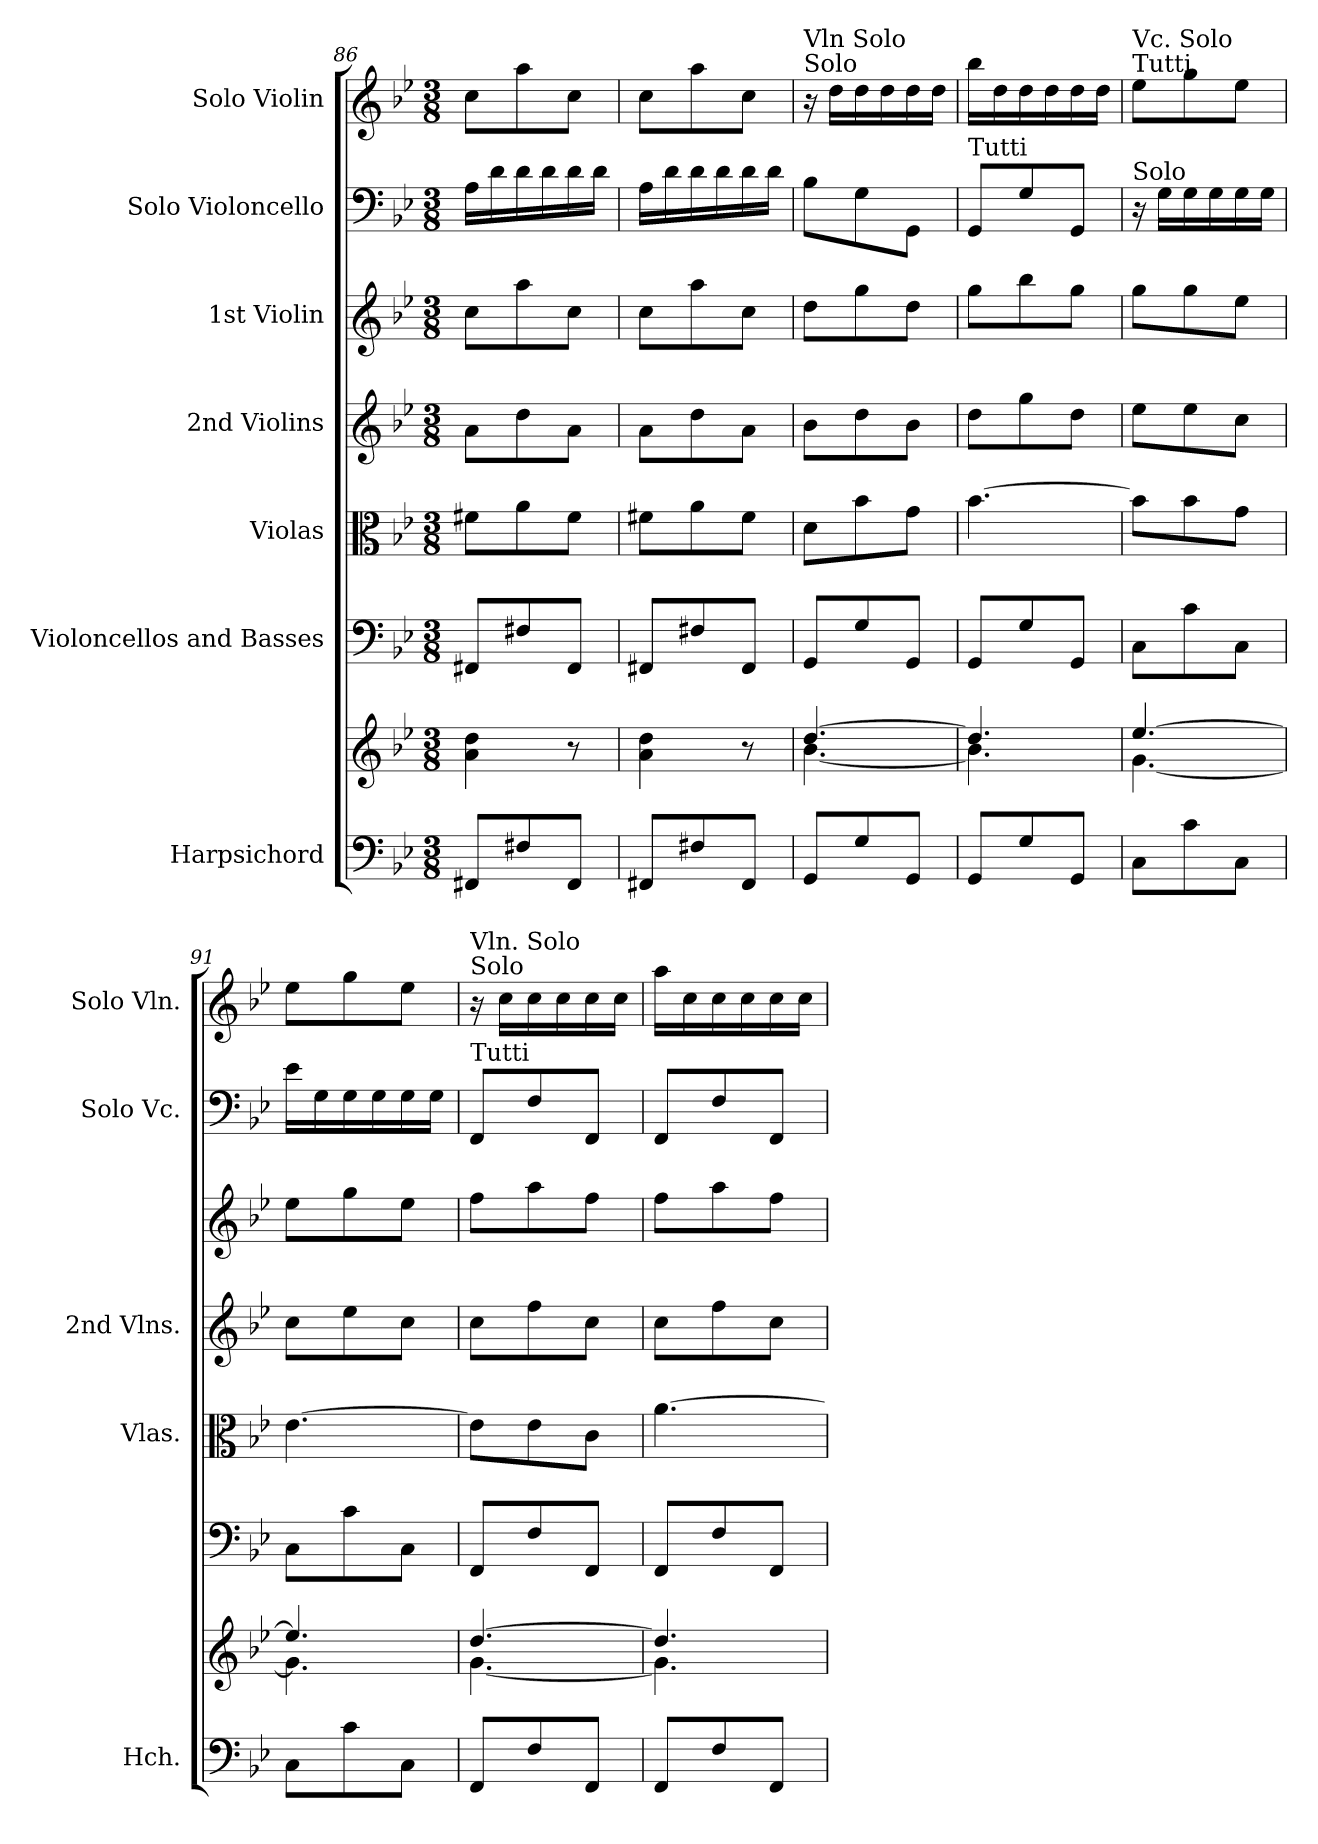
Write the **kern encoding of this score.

**kern	**kern	**kern	**kern	**kern	**kern	**kern	**kern
*part7	*part7	*part6	*part5	*part4	*part3	*part2	*part1
*staff8	*staff7	*staff6	*staff5	*staff4	*staff3	*staff2	*staff1
*I"Harpsichord	*	*I"Violoncellos and Basses	*I"Violas	*I"2nd Violins	*I"1st Violin	*I"Solo Violoncello	*I"Solo Violin
*I'Hch.	*	*	*I'Vlas.	*I'2nd Vlns.	*	*I'Solo Vc.	*I'Solo Vln.
*clefF4	*clefG2	*clefF4	*clefC3	*clefG2	*clefG2	*clefF4	*clefG2
*k[b-e-]	*k[b-e-]	*k[b-e-]	*k[b-e-]	*k[b-e-]	*k[b-e-]	*k[b-e-]	*k[b-e-]
*M3/8	*M3/8	*M3/8	*M3/8	*M3/8	*M3/8	*M3/8	*M3/8
=86	=86	=86	=86	=86	=86	=86	=86
8FF#X/L	4a\ 4dd\	8FF#X/L	8f#X\L	8a\L	8cc\L	16A\LL	8cc\L
.	.	.	.	.	.	16d\	.
8F#X/	.	8F#X/	8a\	8dd\	8aa\	16d\	8aa\
.	.	.	.	.	.	16d\	.
8FF#/J	8r	8FF#/J	8f#\J	8a\J	8cc\J	16d\	8cc\J
.	.	.	.	.	.	16d\JJ	.
=87	=87	=87	=87	=87	=87	=87	=87
8FF#X/L	4a\ 4dd\	8FF#X/L	8f#X\L	8a\L	8cc\L	16A\LL	8cc\L
.	.	.	.	.	.	16d\	.
8F#X/	.	8F#X/	8a\	8dd\	8aa\	16d\	8aa\
.	.	.	.	.	.	16d\	.
8FF#/J	8r	8FF#/J	8f#\J	8a\J	8cc\J	16d\	8cc\J
.	.	.	.	.	.	16d\JJ	.
=88	=88	=88	=88	=88	=88	=88	=88
*	*^	*	*	*	*	*	*
!	!	!	!	!	!	!	!	!LO:TX:a:t=Solo
!	!	!	!	!	!	!	!	!LO:TX:a:t=Vln Solo
8GG/L	[4.dd/	[4.b-\	8GG/L	8d\L	8b-\L	8dd\L	8B-\L	16r
.	.	.	.	.	.	.	.	16dd\LL
8G/	.	.	8G/	8b-\	8dd\	8gg\	8G\	16dd\
.	.	.	.	.	.	.	.	16dd\
8GG/J	.	.	8GG/J	8g\J	8b-\J	8dd\J	8GG\J	16dd\
.	.	.	.	.	.	.	.	16dd\JJ
=89	=89	=89	=89	=89	=89	=89	=89	=89
!	!	!	!	!	!	!	!LO:TX:a:t=Tutti	!
8GG/L	4.dd/]	4.b-\]	8GG/L	[4.b-\	8dd\L	8gg\L	8GG/L	16bb-\LL
.	.	.	.	.	.	.	.	16dd\
8G/	.	.	8G/	.	8gg\	8bb-\	8G/	16dd\
.	.	.	.	.	.	.	.	16dd\
8GG/J	.	.	8GG/J	.	8dd\J	8gg\J	8GG/J	16dd\
.	.	.	.	.	.	.	.	16dd\JJ
!!LO:LB:g=z
=90	=90	=90	=90	=90	=90	=90	=90	=90
!	!	!	!	!	!	!	!	!LO:TX:a:t=Tutti
!	!	!	!	!	!	!	!	!LO:TX:a:t=Vc. Solo
!	!	!	!	!	!	!	!LO:TX:a:t=Solo	!
8C\L	[4.ee-/	[4.g\	8C\L	8b-\L]	8ee-\L	8gg\L	16r	8ee-\L
.	.	.	.	.	.	.	16G\LL	.
8c\	.	.	8c\	8b-\	8ee-\	8gg\	16G\	8gg\
.	.	.	.	.	.	.	16G\	.
8C\J	.	.	8C\J	8g\J	8cc\J	8ee-\J	16G\	8ee-\J
.	.	.	.	.	.	.	16G\JJ	.
=91	=91	=91	=91	=91	=91	=91	=91	=91
8C\L	4.ee-/]	4.g\]	8C\L	[4.e-\	8cc\L	8ee-\L	16e-\LL	8ee-\L
.	.	.	.	.	.	.	16G\	.
8c\	.	.	8c\	.	8ee-\	8gg\	16G\	8gg\
.	.	.	.	.	.	.	16G\	.
8C\J	.	.	8C\J	.	8cc\J	8ee-\J	16G\	8ee-\J
.	.	.	.	.	.	.	16G\JJ	.
=92	=92	=92	=92	=92	=92	=92	=92	=92
!	!	!	!	!	!	!	!	!LO:TX:a:t=Solo
!	!	!	!	!	!	!	!	!LO:TX:a:t=Vln. Solo
!	!	!	!	!	!	!	!LO:TX:a:t=Tutti	!
8FF/L	[4.dd/	[4.g\	8FF/L	8e-\L]	8cc\L	8ff\L	8FF/L	16r
.	.	.	.	.	.	.	.	16cc\LL
8F/	.	.	8F/	8e-\	8ff\	8aa\	8F/	16cc\
.	.	.	.	.	.	.	.	16cc\
8FF/J	.	.	8FF/J	8c\J	8cc\J	8ff\J	8FF/J	16cc\
.	.	.	.	.	.	.	.	16cc\JJ
=93	=93	=93	=93	=93	=93	=93	=93	=93
8FF/L	4.dd/]	4.g\]	8FF/L	[4.a\	8cc\L	8ff\L	8FF/L	16aa\LL
.	.	.	.	.	.	.	.	16cc\
8F/	.	.	8F/	.	8ff\	8aa\	8F/	16cc\
.	.	.	.	.	.	.	.	16cc\
8FF/J	.	.	8FF/J	.	8cc\J	8ff\J	8FF/J	16cc\
.	.	.	.	.	.	.	.	16cc\JJ
*	*v	*v	*	*	*	*	*	*
=	=	=	=	=	=	=	=
*-	*-	*-	*-	*-	*-	*-	*-
